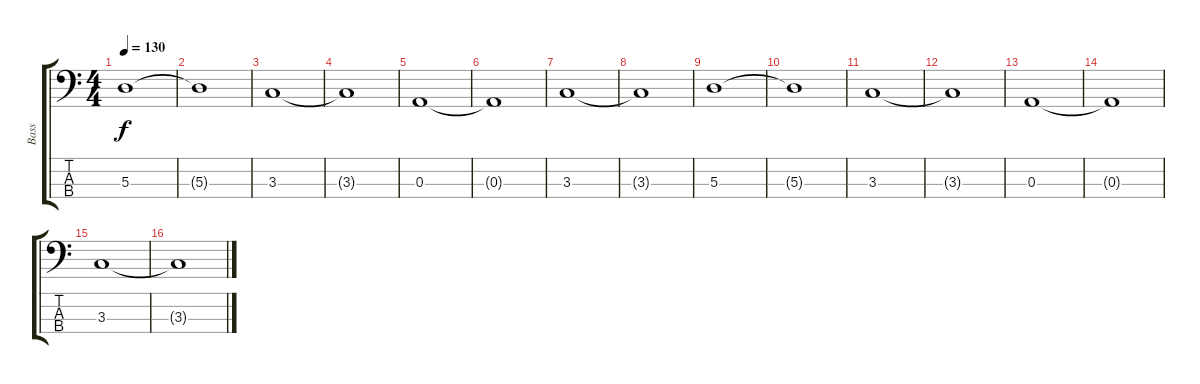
\track ("Bass" "Bass") {instrument electricbassfinger}
\staff {score tabs}
\tuning (G2 D2 A1 E1) {hide}
\ts (4 4)
\tempo 130
\clef f4
\ks c
5.3.1{dy f} |
5.3{t}.1 |
3.3.1 |
3.3{t}.1 |
0.3.1 |
0.3{t}.1 |
3.3.1 |
3.3{t}.1 |
5.3.1 |
5.3{t}.1 |
3.3.1 |
3.3{t}.1 |
0.3.1 |
0.3{t}.1 |
3.3.1 |
3.3{t}.1
